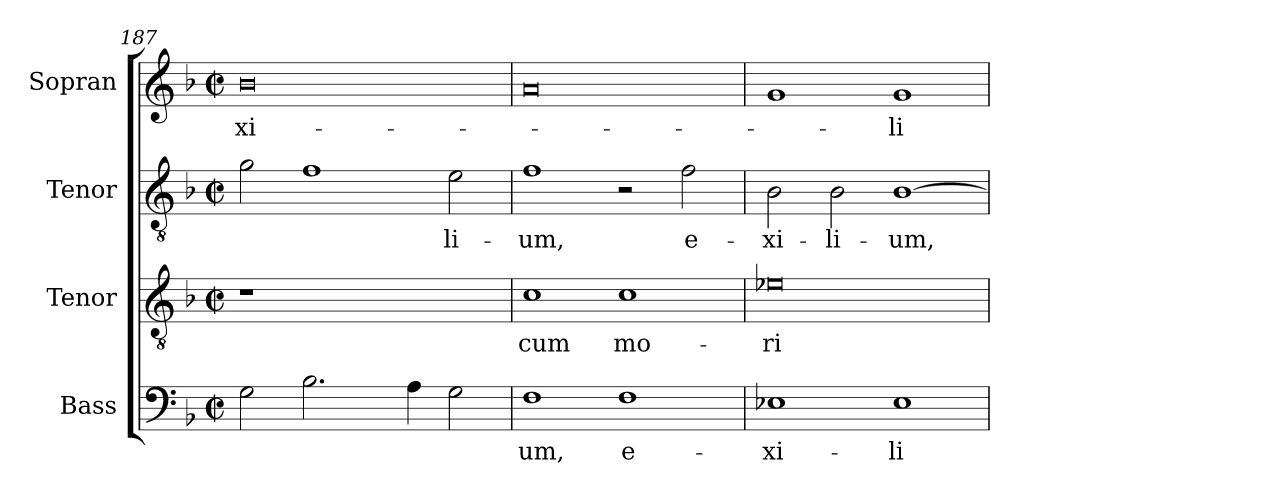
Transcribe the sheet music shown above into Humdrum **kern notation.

**kern	**text	**kern	**text	**kern	**text	**kern	**text
*part4	*part4	*part3	*part3	*part2	*part2	*part1	*part1
*staff4	*staff4	*staff3	*staff3	*staff2	*staff2	*staff1	*staff1
*I"Bass	*	*I"Tenor	*	*I"Tenor	*	*I"Sopran	*
*	*	*I'Tenor	*	*	*	*	*
*clefF4	*	*clefGv2	*	*clefGv2	*	*clefG2	*
*	*	*ITrd7c12	*	*ITrd7c12	*	*	*
*k[b-]	*	*k[b-]	*	*k[b-]	*	*k[b-]	*
*F:	*	*F:	*	*F:	*	*F:	*
*M2/2	*	*M2/2	*	*M2/2	*	*M2/2	*
*met(c|)	*	*met(c|)	*	*met(c|)	*	*met(c|)	*
=187	=187	=187	=187	=187	=187	=187	=187
!	!	!LO:N:vis=1	!	!	!	!	!
!	!	!	!	!	!	!	!LO:LY:b:color=#000000
2Gi\	.	1r	.	2Gi\	.	0b-i	-xi-
2.B-i\	.	.	.	1Fi	.	.	.
.	.	1ryy	.	.	.	.	.
4Ai\	.	.	.	.	.	.	.
!	!	!	!	!	!LO:LY:b:color=#000000	!	!
2Gi\	.	.	.	2Ei\	-li-	.	.
=188	=188	=188	=188	=188	=188	=188	=188
!	!LO:LY:b:color=#000000	!	!	!	!	!	!
!	!	!	!LO:LY:b:color=#000000	!	!	!	!
!	!	!	!	!	!LO:LY:b:color=#000000	!	!
1Fi	-um,	1Ci	cum	1Fi	-um,	0ai	.
!	!LO:LY:b:color=#000000	!	!	!	!	!	!
!	!	!	!LO:LY:b:color=#000000	!	!	!	!
1Fi	e-	1Ci	mo-	2r	.	.	.
!	!	!	!	!	!LO:LY:b:color=#000000	!	!
.	.	.	.	2Fi\	e-	.	.
!!LO:LB:g=z
=189	=189	=189	=189	=189	=189	=189	=189
!	!LO:LY:b:color=#000000	!	!	!	!	!	!
!	!	!	!LO:LY:b:color=#000000	!	!	!	!
!	!	!	!	!	!LO:LY:b:color=#000000	!	!
1E-Xi	-xi-	0E-Xi	-ri-	2BB-i\	-xi-	1gi	.
!	!	!	!	!	!LO:LY:b:color=#000000	!	!
.	.	.	.	2BB-i\	-li-	.	.
!	!LO:LY:b:color=#000000	!	!	!	!	!	!
!	!	!	!	!	!LO:LY:b:color=#000000	!	!
!	!	!	!	!	!	!	!LO:LY:b:color=#000000
1E-i	-li-	.	.	[>1BB-i	-um,	1gi	-li-
=	=	=	=	=	=	=	=
*-	*-	*-	*-	*-	*-	*-	*-
